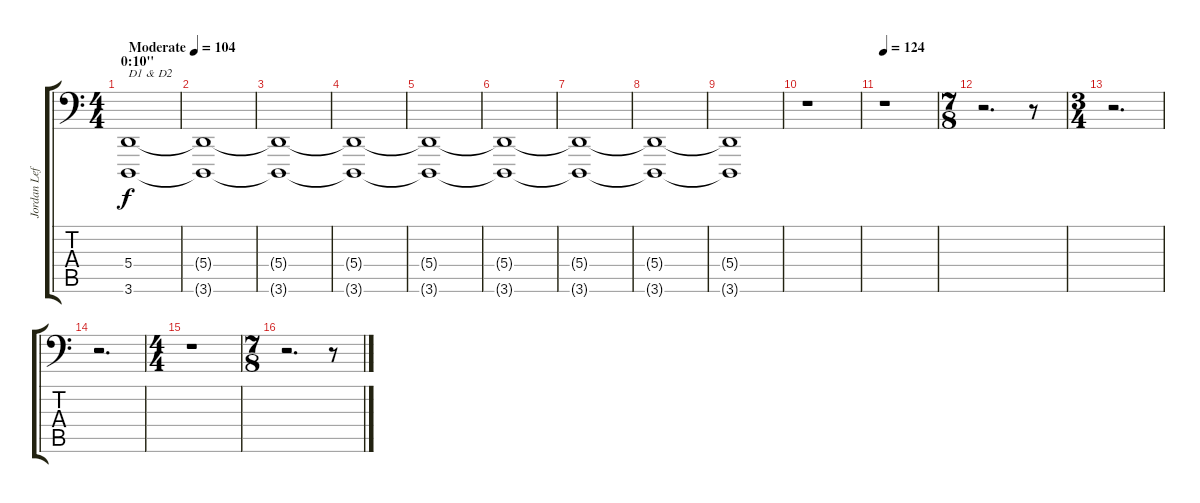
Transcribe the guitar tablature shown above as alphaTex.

\track ("Jordan Left Hand Overdubs and Effects" "Jordan Lef") {instrument lead1square}
\staff {score tabs}
\tuning (C2 G1 D1 A0 E0 B-1) {hide}
\ts (4 4)
\section ("" "0:10''")
\tempo (104 "Moderate")
\clef f4
\ks c
(5.4 3.6).1{txt "D1 & D2" dy f instrument lead1square} |
(5.4{t} 3.6{t}).1 |
(5.4{t} 3.6{t}).1 |
(5.4{t} 3.6{t}).1 |
(5.4{t} 3.6{t}).1 |
(5.4{t} 3.6{t}).1 |
(5.4{t} 3.6{t}).1 |
(5.4{t} 3.6{t}).1 |
(5.4{t} 3.6{t}).1 |
r.1 |
\tempo 124
r.1 |
\ts (7 8)
r.2{d} r.8 |
\ts (3 4)
r.2{d} |
r.2{d} |
\ts (4 4)
r.1 |
\ts (7 8)
r.2{d} r.8
